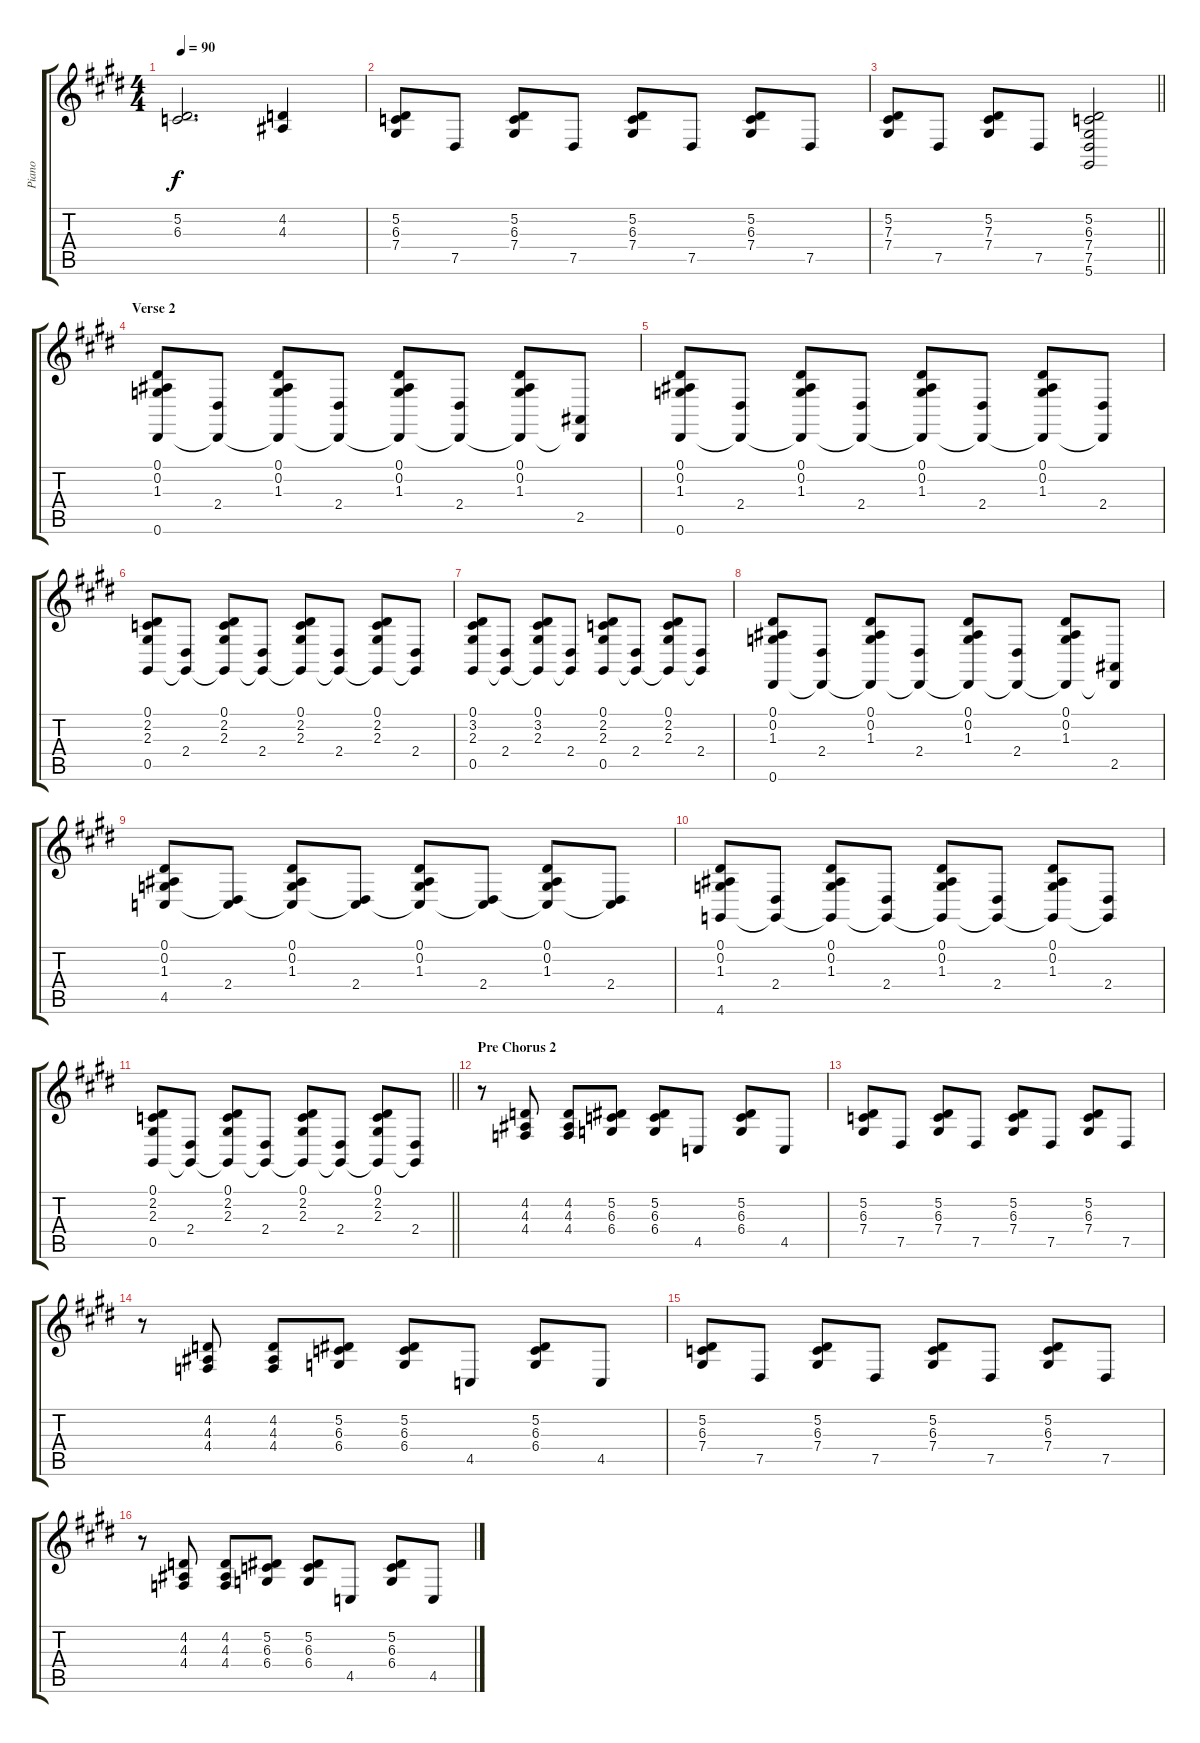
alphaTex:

\track ("Piano" "Piano") {instrument electricgrandpiano}
\staff {score tabs}
\tuning (Eb4 Bb3 Gb3 Db3 Ab2 Eb2) {hide}
\ts (4 4)
\tempo 90
\clef g2
\ks e
(5.2 6.3).2{d dy f} (4.2 4.3).4 |
(5.2 6.3 7.4).8 7.5.8 (5.2 6.3 7.4).8 7.5.8 (5.2 6.3 7.4).8 7.5.8 (5.2 6.3 7.4).8 7.5.8 |
\barLineRight lightlight
(5.2 7.3 7.4).8 7.5.8 (5.2 7.3 7.4).8 7.5.8 (5.2 6.3 7.4 7.5 5.6).2 |
\section ("" "Verse 2")
(0.1 0.2 1.3 0.6).8 (2.4 0.6{t}).8 (0.1 0.2 1.3 0.6{t}).8 (2.4 0.6{t}).8 (0.1 0.2 1.3 0.6{t}).8 (2.4 0.6{t}).8 (0.1 0.2 1.3 0.6{t}).8 (2.5 0.6{t}).8 |
(0.1 0.2 1.3 0.6).8 (2.4 0.6{t}).8 (0.1 0.2 1.3 0.6{t}).8 (2.4 0.6{t}).8 (0.1 0.2 1.3 0.6{t}).8 (2.4 0.6{t}).8 (0.1 0.2 1.3 0.6{t}).8 (2.4 0.6{t}).8 |
(0.1 2.2 2.3 0.5).8 (2.4 0.5{t}).8 (0.1 2.2 2.3 0.5{t}).8 (2.4 0.5{t}).8 (0.1 2.2 2.3 0.5{t}).8 (2.4 0.5{t}).8 (0.1 2.2 2.3 0.5{t}).8 (2.4 0.5{t}).8 |
(0.1 3.2 2.3 0.5).8 (2.4 0.5{t}).8 (0.1 3.2 2.3 0.5{t}).8 (2.4 0.5{t}).8 (0.1 2.2 2.3 0.5).8 (2.4 0.5{t}).8 (0.1 2.2 2.3 0.5{t}).8 (2.4 0.5{t}).8 |
(0.1 0.2 1.3 0.6).8 (2.4 0.6{t}).8 (0.1 0.2 1.3 0.6{t}).8 (2.4 0.6{t}).8 (0.1 0.2 1.3 0.6{t}).8 (2.4 0.6{t}).8 (0.1 0.2 1.3 0.6{t}).8 (2.5 0.6{t}).8 |
(0.1 0.2 1.3 4.5).8 (2.4 4.5{t}).8 (0.1 0.2 1.3 4.5{t}).8 (2.4 4.5{t}).8 (0.1 0.2 1.3 4.5{t}).8 (2.4 4.5{t}).8 (0.1 0.2 1.3 4.5{t}).8 (2.4 4.5{t}).8 |
(0.1 0.2 1.3 4.6).8 (2.4 4.6{t}).8 (0.1 0.2 1.3 4.6{t}).8 (2.4 4.6{t}).8 (0.1 0.2 1.3 4.6{t}).8 (2.4 4.6{t}).8 (0.1 0.2 1.3 4.6{t}).8 (2.4 4.6{t}).8 |
\barLineRight lightlight
(0.1 2.2 2.3 0.5).8 (2.4 0.5{t}).8 (0.1 2.2 2.3 0.5{t}).8 (2.4 0.5{t}).8 (0.1 2.2 2.3 0.5{t}).8 (2.4 0.5{t}).8 (0.1 2.2 2.3 0.5{t}).8 (2.4 0.5{t}).8 |
\section ("" "Pre Chorus 2")
r.8 (4.2 4.3 4.4).8 (4.2 4.3 4.4).8 (5.2 6.3 6.4).8 (5.2 6.3 6.4).8 4.5.8 (5.2 6.3 6.4).8 4.5.8 |
(5.2 6.3 7.4).8 7.5.8 (5.2 6.3 7.4).8 7.5.8 (5.2 6.3 7.4).8 7.5.8 (5.2 6.3 7.4).8 7.5.8 |
r.8 (4.2 4.3 4.4).8 (4.2 4.3 4.4).8 (5.2 6.3 6.4).8 (5.2 6.3 6.4).8 4.5.8 (5.2 6.3 6.4).8 4.5.8 |
(5.2 6.3 7.4).8 7.5.8 (5.2 6.3 7.4).8 7.5.8 (5.2 6.3 7.4).8 7.5.8 (5.2 6.3 7.4).8 7.5.8 |
r.8 (4.2 4.3 4.4).8 (4.2 4.3 4.4).8 (5.2 6.3 6.4).8 (5.2 6.3 6.4).8 4.5.8 (5.2 6.3 6.4).8 4.5.8
